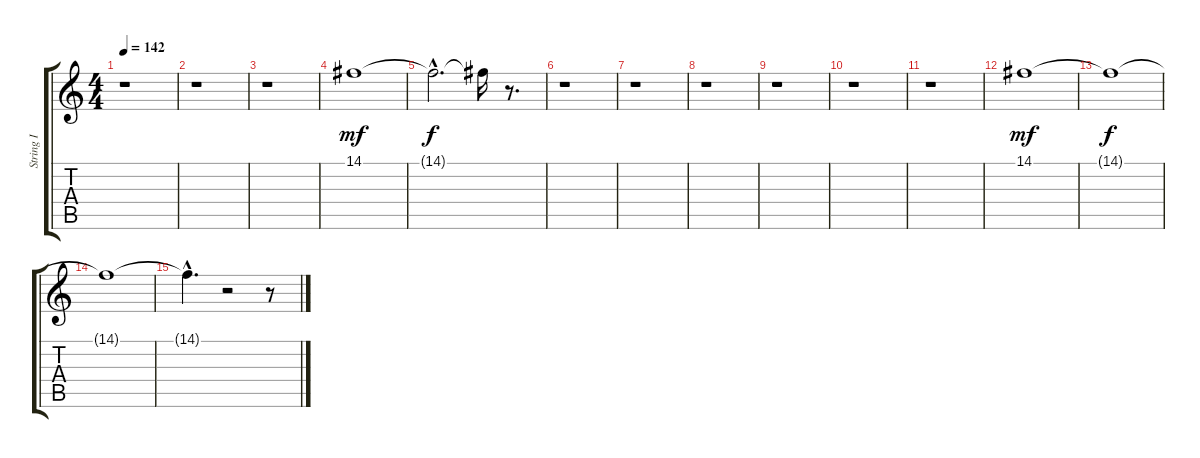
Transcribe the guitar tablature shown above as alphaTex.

\track ("String I" "String I") {instrument pad2warm}
\staff {score tabs}
\tuning (E4 B3 G3 D3 A2 E2) {hide}
\ts (4 4)
\tempo 142
\clef g2
\ks c
r.1{dy f} |
r.1 |
r.1 |
14.1.1{dy mf} |
14.1{hac t}.2{d dy f} 14.1{t}.16 r.8{d} |
r.1 |
r.1 |
r.1 |
r.1 |
r.1 |
r.1 |
14.1.1{dy mf} |
14.1{t}.1{dy f} |
14.1{t}.1 |
14.1{hac t}.4{d} r.2 r.8
